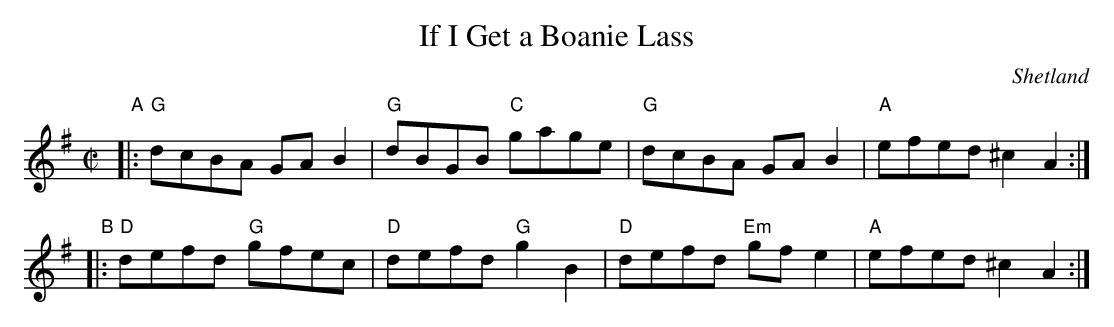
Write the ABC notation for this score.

X:1
T: If I Get a Boanie Lass
O: Shetland
M: C|
L: 1/8
K: G	% or Dmix or Amix
"A"|:\
"G"dcBA GAB2 | "G"dBGB "C"gage |\
"G"dcBA GAB2 | "A"efed ^c2A2 :|
"B"|:\
"D"defd "G"gfec | "D"defd "G"g2B2 |\
"D"defd "Em"gfe2 | "A"efed ^c2A2 :|
